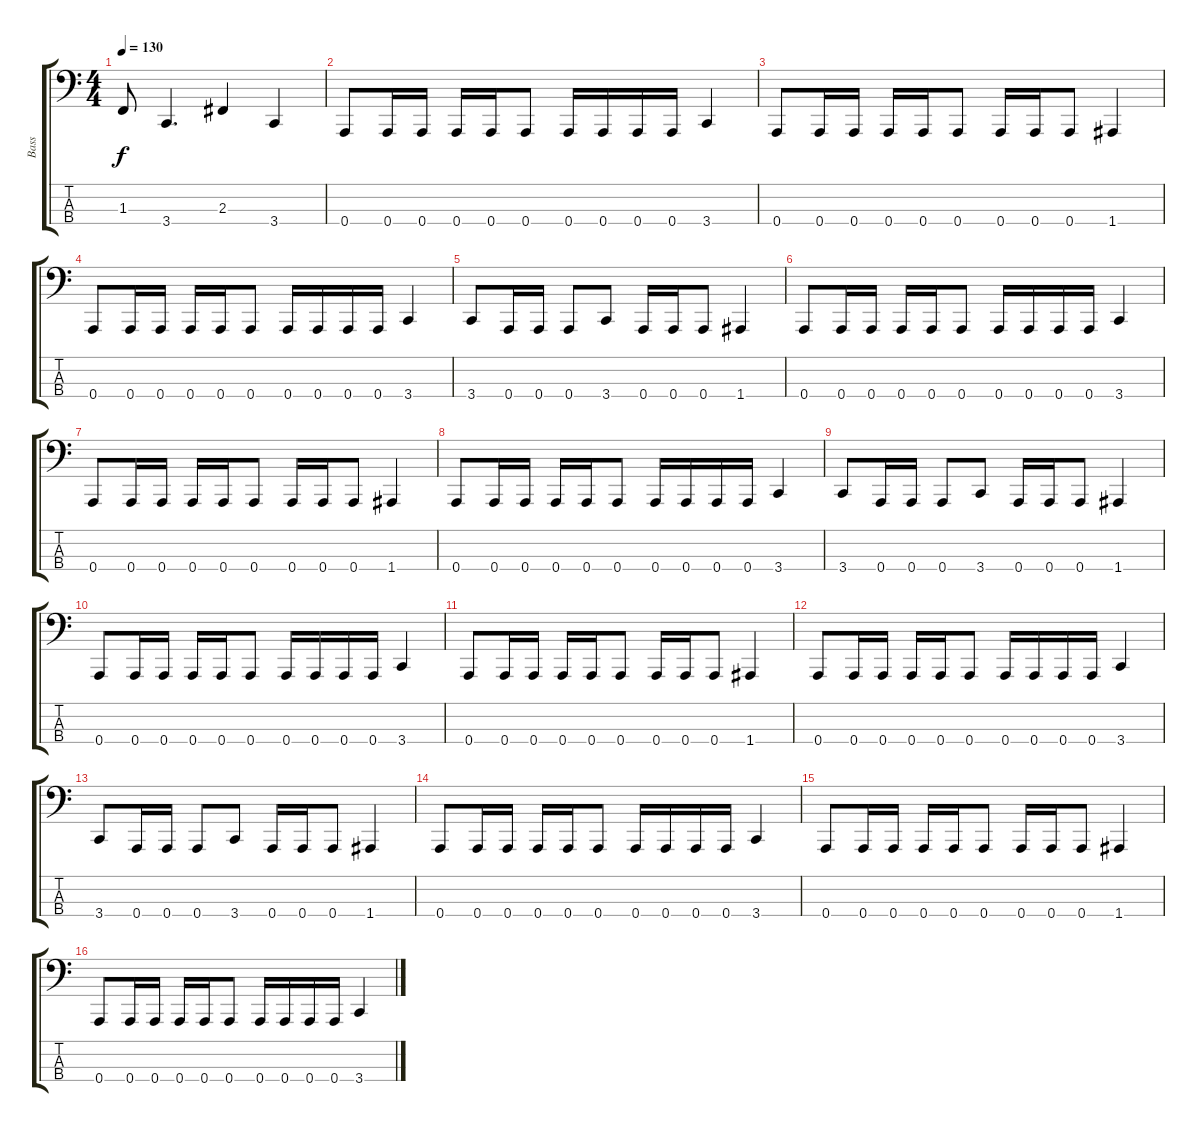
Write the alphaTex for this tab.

\track ("Bass" "Bass") {instrument electricbasspick}
\staff {score tabs}
\tuning (D2 A1 E1 A0) {hide}
\ts (4 4)
\tempo 130
\clef f4
\ks c
1.3{t}.8{dy f} 3.4.4{d} 2.3.4 3.4.4 |
0.4.8 0.4.16 0.4.16 0.4.16 0.4.16 0.4.8 0.4.16 0.4.16 0.4.16 0.4.16 3.4.4 |
0.4.8 0.4.16 0.4.16 0.4.16 0.4.16 0.4.8 0.4.16 0.4.16 0.4.8 1.4.4 |
0.4.8 0.4.16 0.4.16 0.4.16 0.4.16 0.4.8 0.4.16 0.4.16 0.4.16 0.4.16 3.4.4 |
3.4.8 0.4.16 0.4.16 0.4.8 3.4.8 0.4.16 0.4.16 0.4.8 1.4.4 |
0.4.8 0.4.16 0.4.16 0.4.16 0.4.16 0.4.8 0.4.16 0.4.16 0.4.16 0.4.16 3.4.4 |
0.4.8 0.4.16 0.4.16 0.4.16 0.4.16 0.4.8 0.4.16 0.4.16 0.4.8 1.4.4 |
0.4.8 0.4.16 0.4.16 0.4.16 0.4.16 0.4.8 0.4.16 0.4.16 0.4.16 0.4.16 3.4.4 |
3.4.8 0.4.16 0.4.16 0.4.8 3.4.8 0.4.16 0.4.16 0.4.8 1.4.4 |
0.4.8 0.4.16 0.4.16 0.4.16 0.4.16 0.4.8 0.4.16 0.4.16 0.4.16 0.4.16 3.4.4 |
0.4.8 0.4.16 0.4.16 0.4.16 0.4.16 0.4.8 0.4.16 0.4.16 0.4.8 1.4.4 |
0.4.8 0.4.16 0.4.16 0.4.16 0.4.16 0.4.8 0.4.16 0.4.16 0.4.16 0.4.16 3.4.4 |
3.4.8 0.4.16 0.4.16 0.4.8 3.4.8 0.4.16 0.4.16 0.4.8 1.4.4 |
0.4.8 0.4.16 0.4.16 0.4.16 0.4.16 0.4.8 0.4.16 0.4.16 0.4.16 0.4.16 3.4.4 |
0.4.8 0.4.16 0.4.16 0.4.16 0.4.16 0.4.8 0.4.16 0.4.16 0.4.8 1.4.4 |
0.4.8 0.4.16 0.4.16 0.4.16 0.4.16 0.4.8 0.4.16 0.4.16 0.4.16 0.4.16 3.4.4
